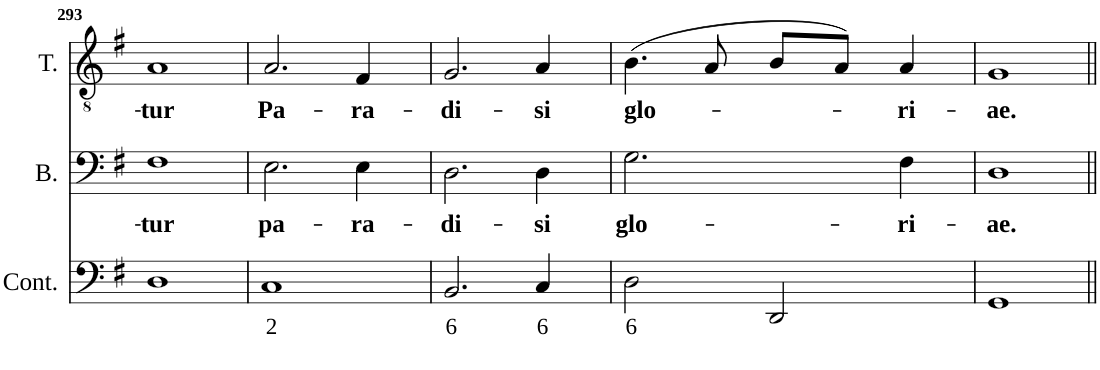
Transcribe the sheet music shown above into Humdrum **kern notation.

**kern	**text	**kern	**text	**kern	**text
*part3	*part3	*part2	*part2	*part1	*part1
*staff3	*staff3	*staff2	*staff2	*staff1	*staff1
*I"Continuo	*	*I"Bass	*	*I"Tenor	*
*I'Cont.	*	*I'B.	*	*I'T.	*
!!LO:PB:g=z
*clefF4	*	*clefF4	*	*clefGv2	*
*k[f#]	*	*k[f#]	*	*k[f#]	*
*M2/2	*	*M2/2	*	*M2/2	*
*met(c|)	*	*met(c|)	*	*met(c|)	*
=293	=293	=293	=293	=293	=293
!	!	!	!LO:LY:b	!	!LO:LY:b
1D	.	1F#	-tur	1A	-tur
=294	=294	=294	=294	=294	=294
!	!LO:LY:b	!	!LO:LY:b	!	!LO:LY:b
1C	2	2.E\	pa-	2.A/	Pa-
!	!	!	!LO:LY:b	!	!LO:LY:b
.	.	4E\	-ra-	4F#/	-ra-
=295	=295	=295	=295	=295	=295
!	!LO:LY:b	!	!LO:LY:b	!	!LO:LY:b
2.BB/	6	2.D\	-di-	2.G/	-di-
!	!LO:LY:b	!	!LO:LY:b	!	!LO:LY:b
4C/	6	4D\	-si	4A/	-si
=296	=296	=296	=296	=296	=296
!	!LO:LY:b	!	!LO:LY:b	!	!LO:LY:b
2D\	6	2.G\	glo-	(4.B\	glo-
.	.	.	.	8A/	.
2DD/	.	.	.	8B/L	.
.	.	.	.	8A/J)	.
!	!	!	!LO:LY:b	!	!LO:LY:b
.	.	4F#\	-ri-	4A/	-ri-
=297	=297	=297	=297	=297	=297
!	!	!	!LO:LY:b	!	!LO:LY:b
1GG	.	1D	-ae.	1G	-ae.
=||	=||	=||	=||	=||	=||
*-	*-	*-	*-	*-	*-
